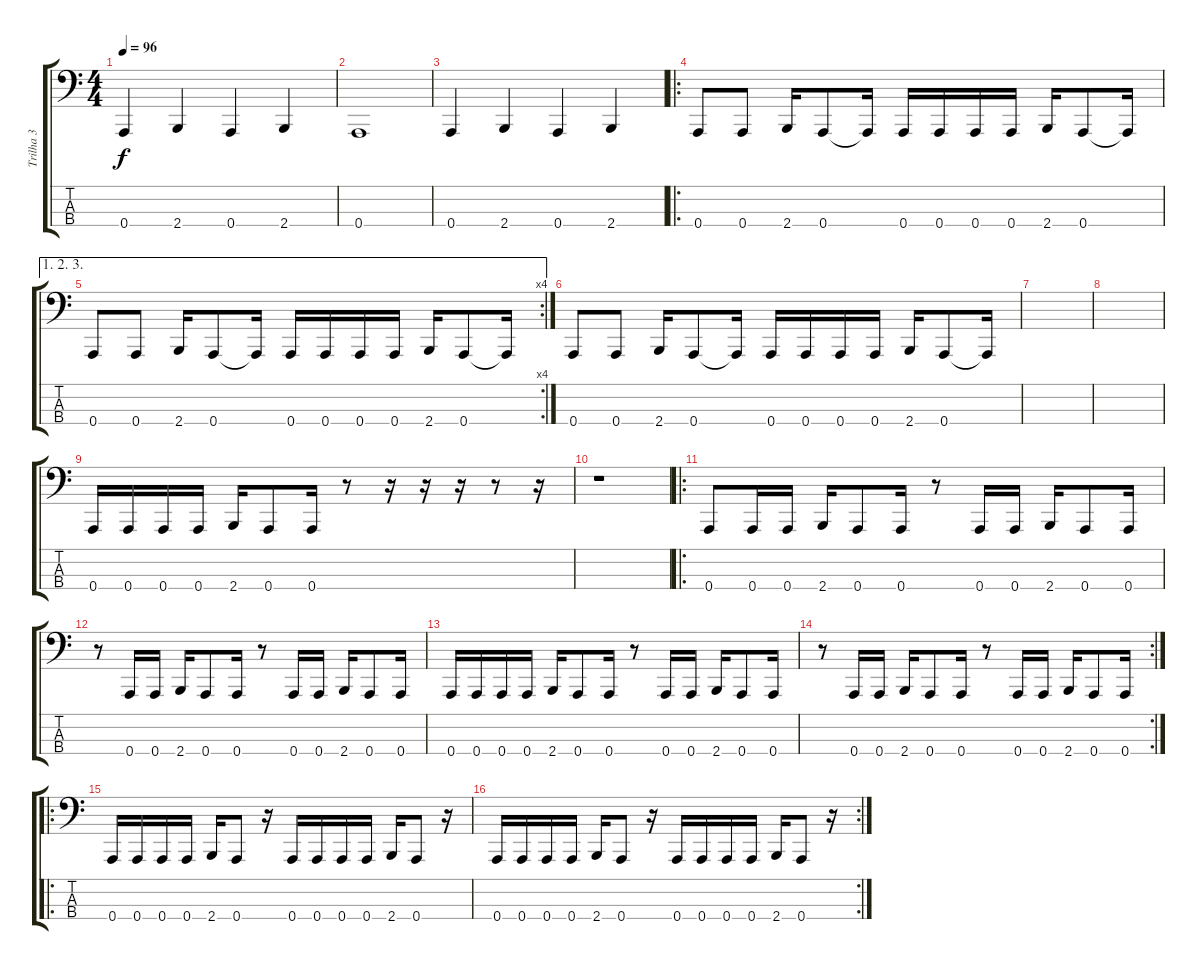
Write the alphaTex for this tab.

\track ("Trilha 3" "Trilha 3") {instrument slapbass2}
\staff {score tabs}
\tuning (D2 A1 E1 A0) {hide}
\ts (4 4)
\tempo 96
\clef f4
\ks c
0.4.4{dy f} 2.4.4 0.4.4 2.4.4 |
0.4.1 |
0.4.4 2.4.4 0.4.4 2.4.4 |
\ro
0.4.8 0.4.8 2.4.16 0.4.8 0.4{t}.16 0.4.16 0.4.16 0.4.16 0.4.16 2.4.16 0.4.8 0.4{t}.16 |
\ae (1 2 3)
\rc 4
0.4.8 0.4.8 2.4.16 0.4.8 0.4{t}.16 0.4.16 0.4.16 0.4.16 0.4.16 2.4.16 0.4.8 0.4{t}.16 |
0.4.8 0.4.8 2.4.16 0.4.8 0.4{t}.16 0.4.16 0.4.16 0.4.16 0.4.16 2.4.16 0.4.8 0.4{t}.16 |
|
|
0.4.16 0.4.16 0.4.16 0.4.16 2.4.16 0.4.8 0.4.16 r.8 r.16 r.16 r.16 r.8 r.16 |
r.1 |
\ro
0.4.8 0.4.16 0.4.16 2.4.16 0.4.8 0.4.16 r.8 0.4.16 0.4.16 2.4.16 0.4.8 0.4.16 |
r.8 0.4.16 0.4.16 2.4.16 0.4.8 0.4.16 r.8 0.4.16 0.4.16 2.4.16 0.4.8 0.4.16 |
0.4.16 0.4.16 0.4.16 0.4.16 2.4.16 0.4.8 0.4.16 r.8 0.4.16 0.4.16 2.4.16 0.4.8 0.4.16 |
\rc 2
r.8 0.4.16 0.4.16 2.4.16 0.4.8 0.4.16 r.8 0.4.16 0.4.16 2.4.16 0.4.8 0.4.16 |
\ro
0.4.16 0.4.16 0.4.16 0.4.16 2.4.16 0.4.8 r.16 0.4.16 0.4.16 0.4.16 0.4.16 2.4.16 0.4.8 r.16 |
\rc 2
0.4.16 0.4.16 0.4.16 0.4.16 2.4.16 0.4.8 r.16 0.4.16 0.4.16 0.4.16 0.4.16 2.4.16 0.4.8 r.16
